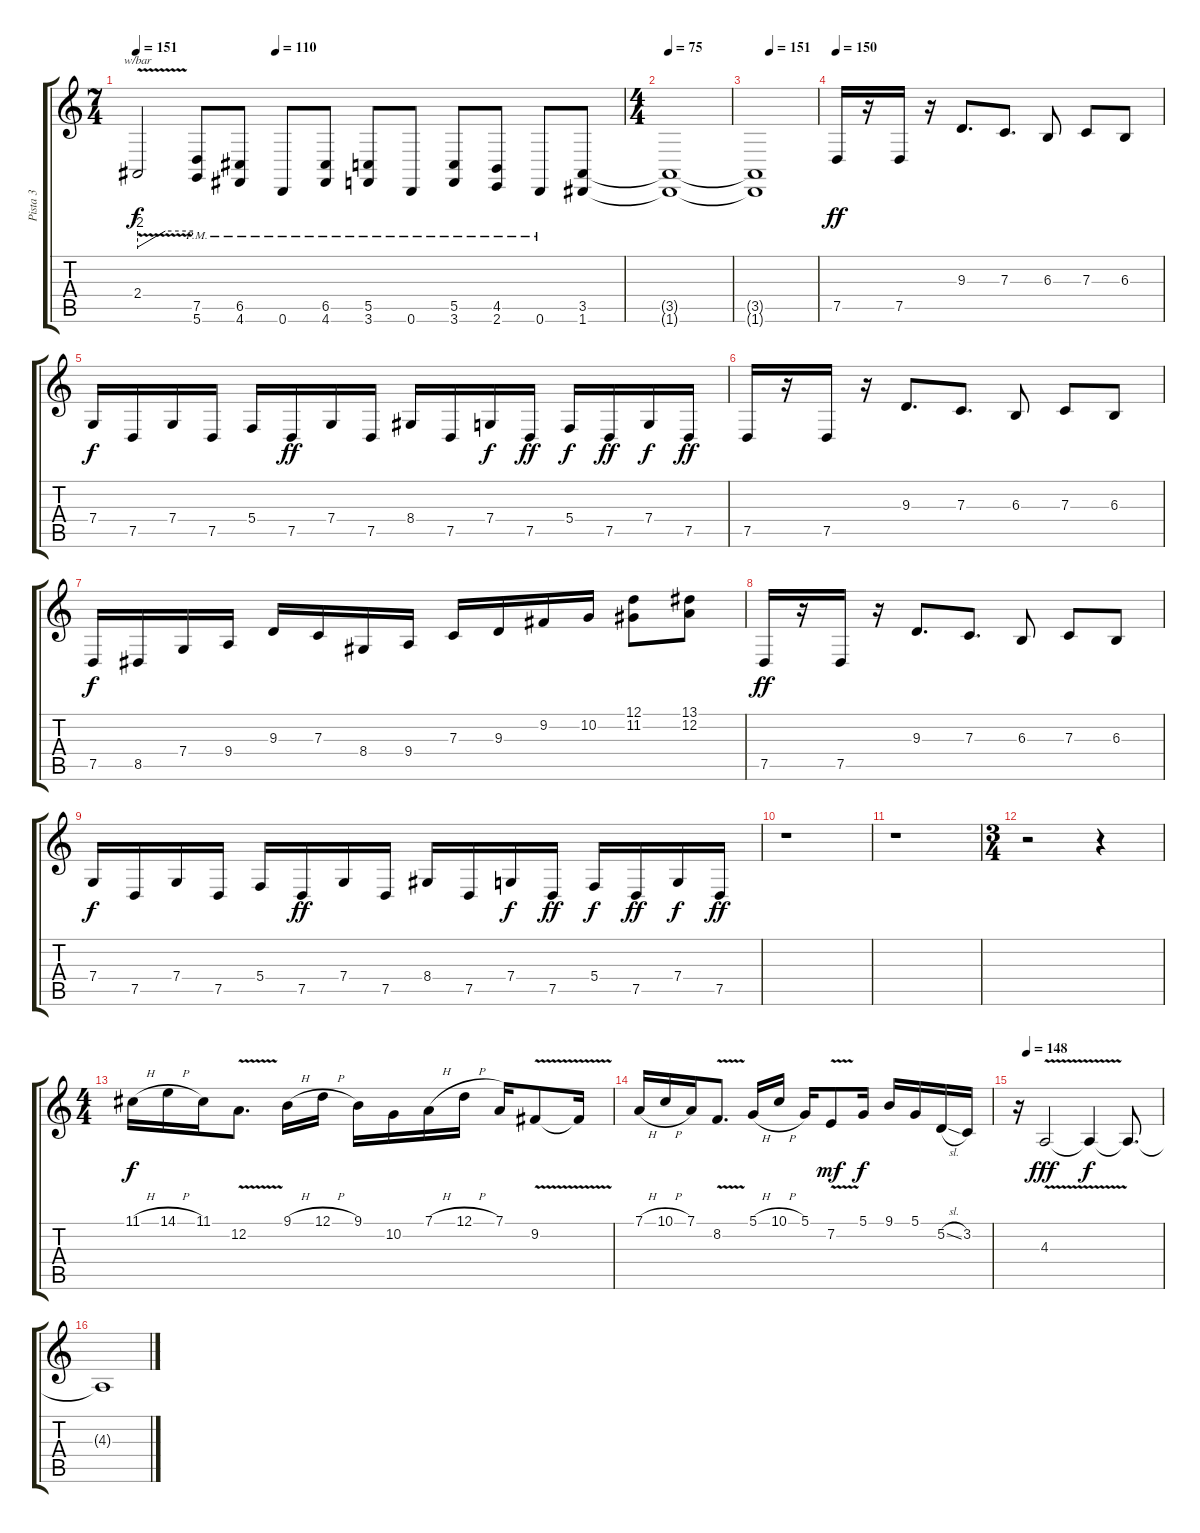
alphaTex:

\track ("Pista 3" "Pista 3") {instrument electricgrandpiano}
\staff {score tabs}
\tuning (D4 A3 F3 C3 G2 D2) {hide}
\ts (7 4)
\tempo 151
\tempo (110 0.2857142857142857)
\clef g2
\ks c
2.4{v}.2{tbe (custom default 0 -8 30 0 60 0) dy f} (7.5{pm} 5.6{pm}).8 (6.5{pm} 4.6{pm}).8 0.6{pm}.8 (6.5{pm} 4.6{pm}).8 (5.5{pm} 3.6{pm}).8 0.6{pm}.8 (5.5{pm} 3.6{pm}).8 (4.5{pm} 2.6{pm}).8 0.6{pm}.8 (3.5 1.6).8 |
\ts (4 4)
\tempo 75
(3.5{t} 1.6{t}).1 |
\tempo (151 0.25)
(3.5{t} 1.6{t}).1 |
\tempo 150
7.5.16{dy ff volume 10 instrument electricgrandpiano} r.16 7.5.16 r.16 9.3.8{d} 7.3.8{d} 6.3.8 7.3.8 6.3.8 |
7.4.16{dy f} 7.5.16 7.4.16 7.5.16 5.4.16 7.5.16{dy ff} 7.4.16 7.5.16 8.4.16 7.5.16 7.4.16{dy f} 7.5.16{dy ff} 5.4.16{dy f} 7.5.16{dy ff} 7.4.16{dy f} 7.5.16{dy ff} |
7.5.16 r.16 7.5.16 r.16 9.3.8{d} 7.3.8{d} 6.3.8 7.3.8 6.3.8 |
7.5.16{dy f} 8.5.16 7.4.16 9.4.16 9.3.16 7.3.16 8.4.16 9.4.16 7.3.16 9.3.16 9.2.16 10.2.16 (12.1 11.2).8 (13.1 12.2).8 |
7.5.16{dy ff} r.16 7.5.16 r.16 9.3.8{d} 7.3.8{d} 6.3.8 7.3.8 6.3.8 |
7.4.16{dy f} 7.5.16 7.4.16 7.5.16 5.4.16 7.5.16{dy ff} 7.4.16 7.5.16 8.4.16 7.5.16 7.4.16{dy f} 7.5.16{dy ff} 5.4.16{dy f} 7.5.16{dy ff} 7.4.16{dy f} 7.5.16{dy ff} |
r.1 |
r.1 |
\ts (3 4)
r.2 r.4 |
\ts (4 4)
11.1{h}.16{dy f balance 16 instrument distortionguitar} 14.1{h}.16 11.1.16 12.2{v}.8{d} 9.1{h}.16 12.1{h}.16 9.1.16 10.2.16 7.1{h}.16 12.1{h}.16 7.1.16 9.2{v}.8 9.2{t}.16 |
7.1{h}.16 10.1{h}.16 7.1.16 8.2{v}.8{d} 5.1{h}.16 10.1{h}.16 5.1.16 7.2{v}.8{dy mf} 5.1.16{dy f} 9.1.16 5.1.16 5.2{sl}.16 3.2.16 |
\tempo (148 0.0625)
r.16 4.3{v}.2{dy fff volume 16} 4.3{t}.4{dy f} 4.3{t}.8{d} |
4.3{t}.1
